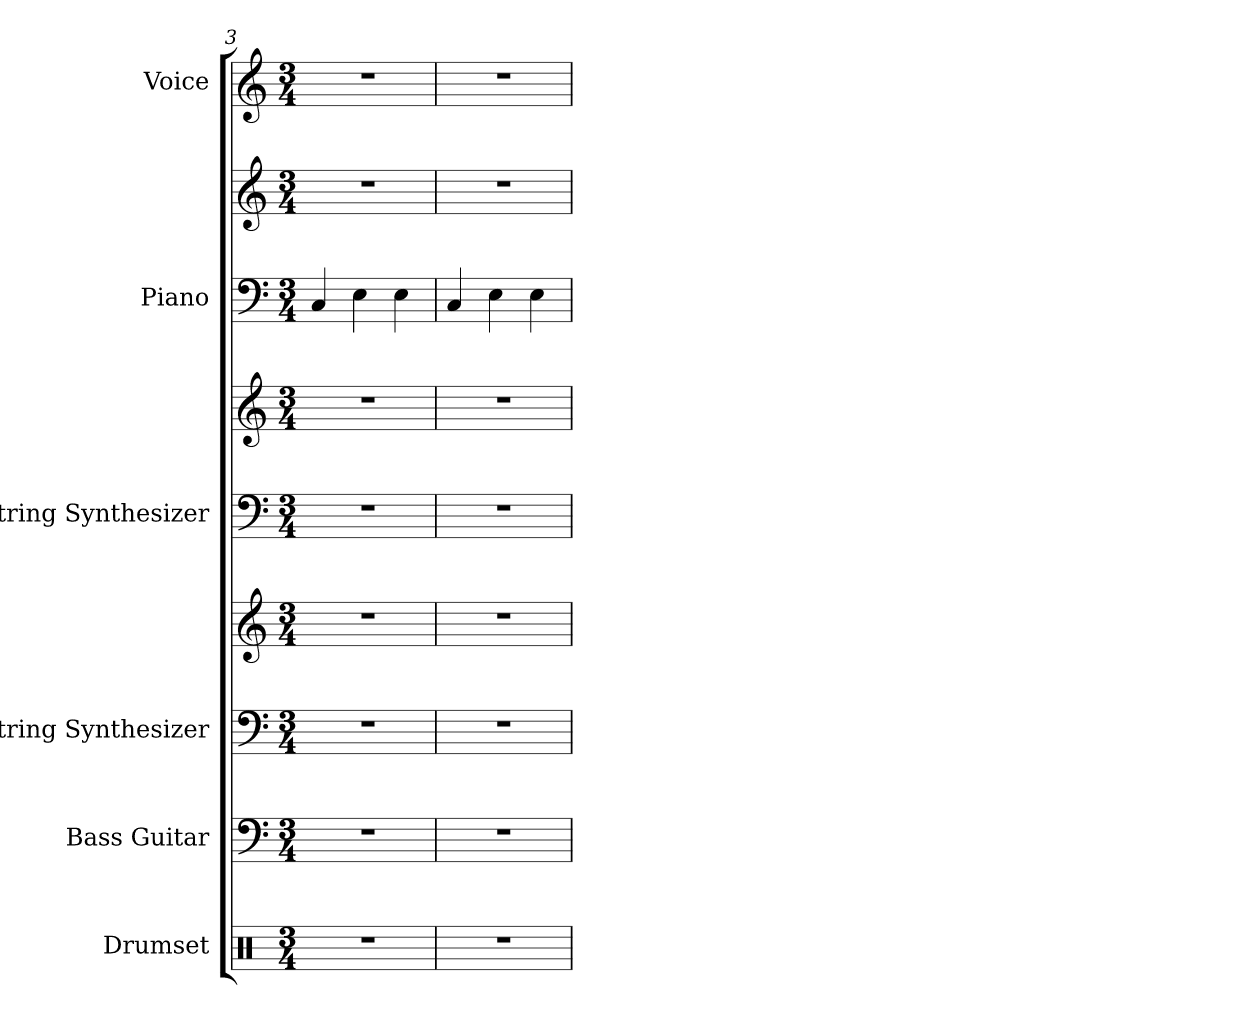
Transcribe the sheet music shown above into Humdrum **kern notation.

**kern	**kern	**kern	**kern	**kern	**kern	**kern	**kern	**kern
*part6	*part5	*part4	*part4	*part3	*part3	*part2	*part2	*part1
*staff9	*staff8	*staff7	*staff6	*staff5	*staff4	*staff3	*staff2	*staff1
*I"Drumset	*I"Bass Guitar	*I"String Synthesizer	*	*I"String Synthesizer	*	*I"Piano	*	*I"Voice
*I'D. Set	*I'B. Guit.	*I'Synth.	*	*I'Synth.	*	*I'Pno.	*	*I'Vo.
*clefX	*clefF4	*clefF4	*clefG2	*clefF4	*clefG2	*clefF4	*clefG2	*clefG2
*	*ITrd7c12	*	*	*	*	*	*	*
*k[]	*k[]	*k[]	*k[]	*k[]	*k[]	*k[]	*k[]	*k[]
*M3/4	*M3/4	*M3/4	*M3/4	*M3/4	*M3/4	*M3/4	*M3/4	*M3/4
=3	=3	=3	=3	=3	=3	=3	=3	=3
2.r	2.r	2.r	2.r	2.r	2.r	4C/	2.r	2.r
.	.	.	.	.	.	4E\	.	.
.	.	.	.	.	.	4E\	.	.
=4	=4	=4	=4	=4	=4	=4	=4	=4
2.r	2.r	2.r	2.r	2.r	2.r	4C/	2.r	2.r
.	.	.	.	.	.	4E\	.	.
.	.	.	.	.	.	4E\	.	.
=	=	=	=	=	=	=	=	=
*-	*-	*-	*-	*-	*-	*-	*-	*-
